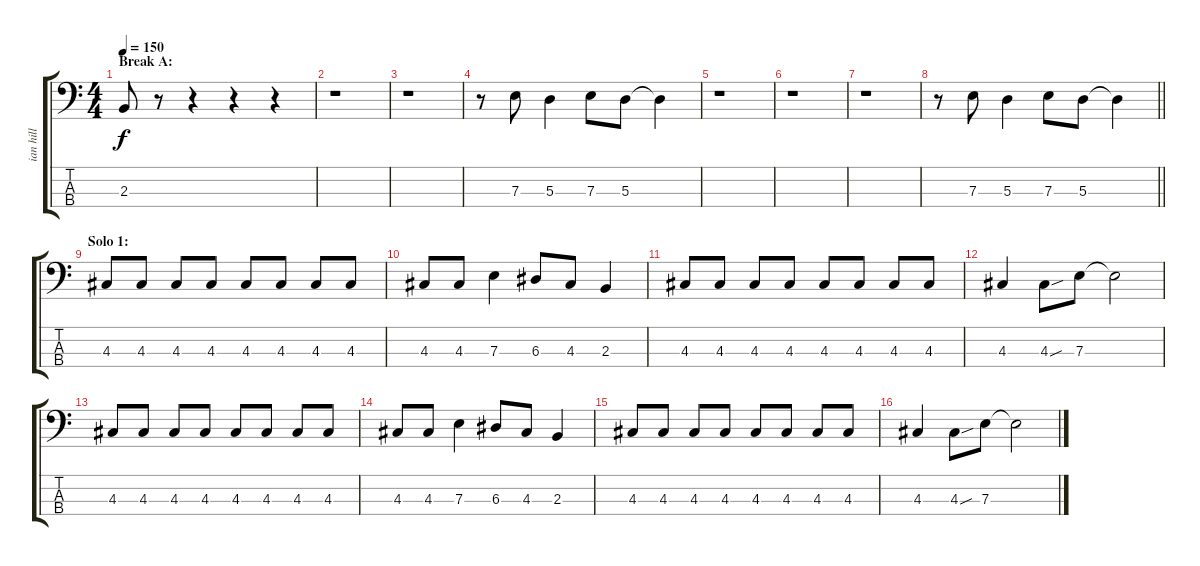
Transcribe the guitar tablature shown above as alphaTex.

\track ("ian hill" "ian hill") {instrument electricbasspick}
\staff {score tabs}
\tuning (G2 D2 A1 E1) {hide}
\ts (4 4)
\section ("" "Break A:")
\tempo 150
\clef f4
\ks c
2.3.8{dy f} r.8 r.4 r.4 r.4 |
r.1 |
r.1 |
r.8 7.3.8 5.3.4 7.3.8 5.3.8 5.3{t}.4 |
r.1 |
r.1 |
r.1 |
\barLineRight lightlight
r.8 7.3.8 5.3.4 7.3.8 5.3.8 5.3{t}.4 |
\section ("" "Solo 1:")
4.3.8 4.3.8 4.3.8 4.3.8 4.3.8 4.3.8 4.3.8 4.3.8 |
4.3.8 4.3.8 7.3.4 6.3.8 4.3.8 2.3.4 |
4.3.8 4.3.8 4.3.8 4.3.8 4.3.8 4.3.8 4.3.8 4.3.8 |
4.3.4 4.3{sou}.8 7.3.8 7.3{t}.2 |
4.3.8 4.3.8 4.3.8 4.3.8 4.3.8 4.3.8 4.3.8 4.3.8 |
4.3.8 4.3.8 7.3.4 6.3.8 4.3.8 2.3.4 |
4.3.8 4.3.8 4.3.8 4.3.8 4.3.8 4.3.8 4.3.8 4.3.8 |
4.3.4 4.3{sou}.8 7.3.8 7.3{t}.2
